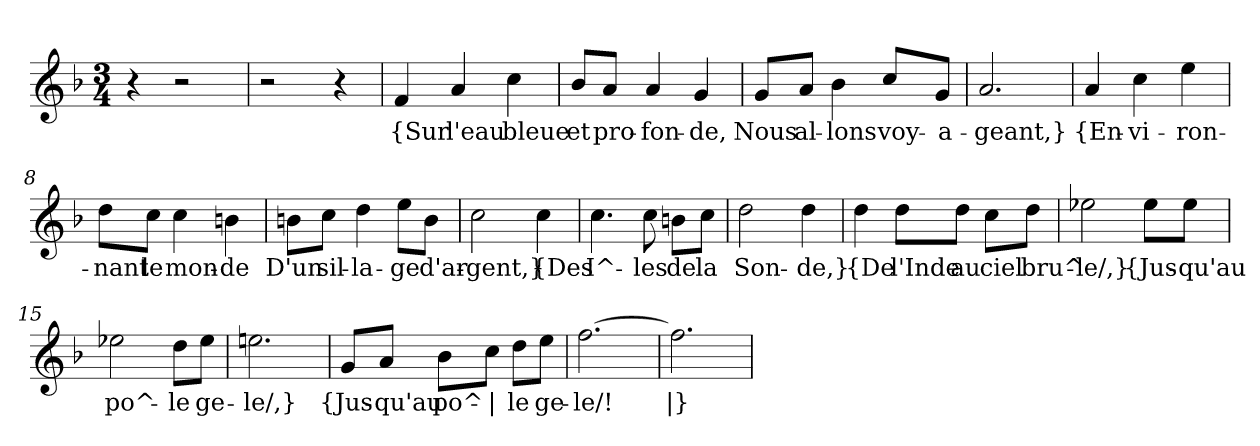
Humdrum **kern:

**kern	**text
*part1	*part1
*staff1	*staff1
*clefG2	*
*k[b-]	*
*M3/4	*
=1	=1
4r	.
2r	.
=2	=2
2r	.
4r	.
=3	=3
!	!LO:LY:b
4f/	{Sur
!	!LO:LY:b
4a/	l'eau
!	!LO:LY:b
4cc\	bleue
=4	=4
!	!LO:LY:b
8b-/L	et
!	!LO:LY:b
8a/J	pro-
!	!LO:LY:b
4a/	-fon-
!	!LO:LY:b
4g/	-de,
=5	=5
!	!LO:LY:b
8g/L	Nous
!	!LO:LY:b
8a/J	al-
!	!LO:LY:b
4b-\	-lons
!	!LO:LY:b
8cc/L	voy-
!	!LO:LY:b
8g/J	-a-
=6	=6
!	!LO:LY:b
2.a/	-geant,}
=7	=7
!	!LO:LY:b
4a/	{En-
!	!LO:LY:b
4cc\	-vi-
!	!LO:LY:b
4ee\	-ron-
!!LO:LB:g=z
=8	=8
!	!LO:LY:b
8dd\L	-nant
!	!LO:LY:b
8cc\J	le
!	!LO:LY:b
4cc\	mon-
!	!LO:LY:b
4bn\	-de
=9	=9
!	!LO:LY:b
8bn\L	D'un
!	!LO:LY:b
8cc\J	sil-
!	!LO:LY:b
4dd\	-la-
!	!LO:LY:b
8ee\L	-ge
!	!LO:LY:b
8b\J	d'ar-
=10	=10
!	!LO:LY:b
2cc\	-gent,}
!	!LO:LY:b
4cc\	{Des
=11	=11
!	!LO:LY:b
4.cc\	I^-
!	!LO:LY:b
8cc\	-les
!	!LO:LY:b
8bn\L	de
!	!LO:LY:b
8cc\J	la
=12	=12
!	!LO:LY:b
2dd\	Son-
!	!LO:LY:b
4dd\	-de,}
=13	=13
!	!LO:LY:b
4dd\	{De
!	!LO:LY:b
8dd\L	l'Inde
!	!LO:LY:b
8dd\J	au
!	!LO:LY:b
8cc\L	ciel
!	!LO:LY:b
8dd\J	bru^-
!!LO:LB:g=z
=14	=14
!	!LO:LY:b
2ee-X\	-le/,}
!	!LO:LY:b
8ee-\L	{Jus-
!	!LO:LY:b
8ee-\J	-qu'au
=15	=15
!	!LO:LY:b
2ee-X\	po^-
!	!LO:LY:b
8dd\L	-le
!	!LO:LY:b
8ee-\J	ge-
=16	=16
!	!LO:LY:b
2.een\	-le/,}
=17	=17
!	!LO:LY:b
8g/L	{Jus-
!	!LO:LY:b
8a/J	-qu'au
!	!LO:LY:b
8b-\L	po^-
!	!LO:LY:b
8cc\J	|
!	!LO:LY:b
8dd\L	-le
!	!LO:LY:b
8ee\J	ge-
=18	=18
!	!LO:LY:b
[2.ff\	-le/!
=19	=19
!	!LO:LY:b
2.ff\]	|}
=	=
*-	*-
